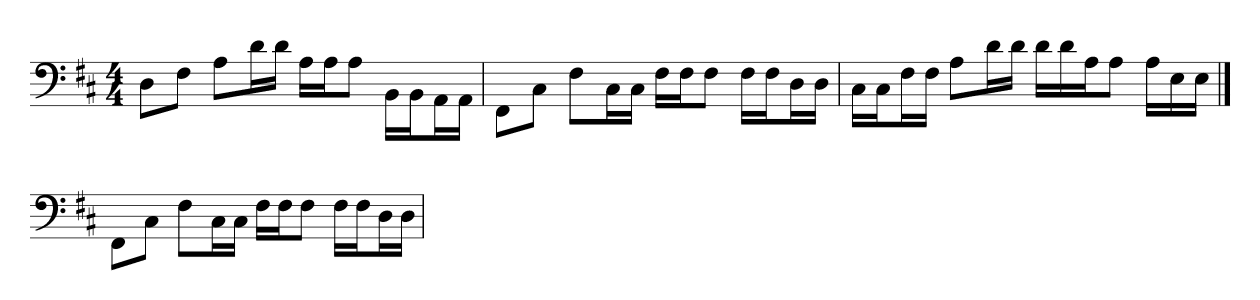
**kern
*part1
*staff1
*
*k[f#c#]
*D:
*M4/4
*MM120
=1
8D\L
8F#\J
8A\L
16d\L
16d\JJ
16A\LL
16A\J
8A\J
16BB\LL
16BB\J
16AA\L
16AA\JJ
=2
8FF#\L
8C#\J
8F#\L
16C#\L
16C#\JJ
16F#\LL
16F#\J
8F#\J
16F#\LL
16F#\J
16D\L
16D\JJ
=3
16C#\LL
16C#\J
16F#\L
16F#\JJ
8A\L
16d\L
16d\JJ
16d\LL
16d\J
16A\K
8A\J
16A\LL
16E\
16E\JJ
==4
8FF#\L
8C#\J
8F#\L
16C#\L
16C#\JJ
16F#\LL
16F#\J
8F#\J
16F#\LL
16F#\J
16D\L
16D\JJ
=
*-
